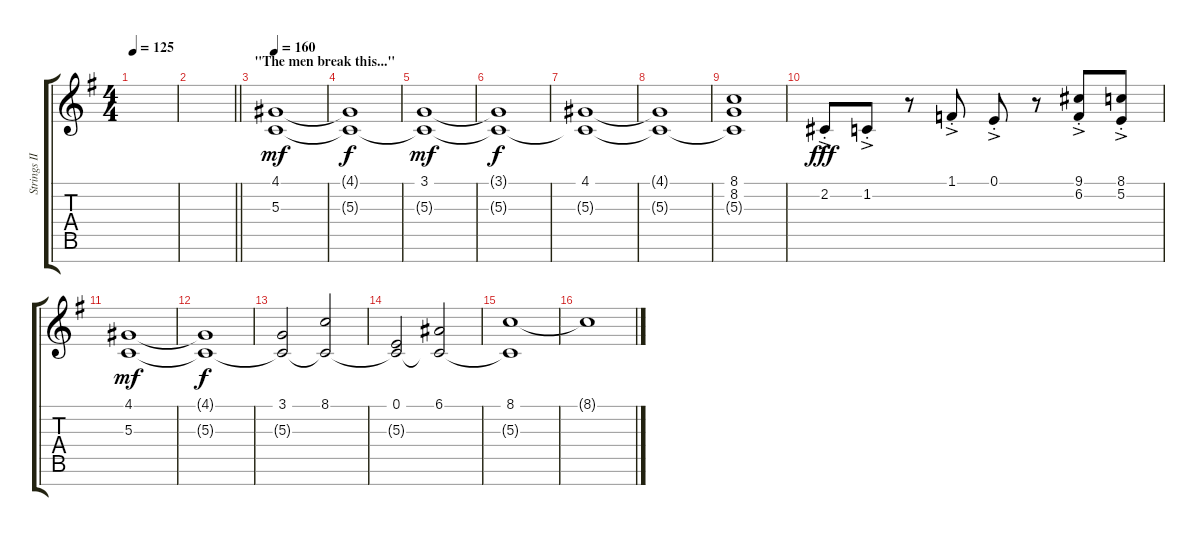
\track ("Strings II" "Strings II") {instrument stringensemble1}
\staff {score tabs}
\tuning (E4 B3 G3 D3 A2 E2 B1) {hide}
\ts (4 4)
\tempo 125
\clef g2
\ks g
|
\barLineRight lightlight
|
\section ("" "\"The men break this...\"")
\tempo 160
(4.1 5.3).1{dy mf instrument tremolostrings} |
(4.1{t} 5.3{t}).1{dy f} |
(3.1 5.3{t}).1{dy mf} |
(3.1{t} 5.3{t}).1{dy f} |
(4.1 5.3{t}).1 |
(4.1{t} 5.3{t}).1 |
(8.1 8.2 5.3{t}).1{volume 5} |
2.2{ac st}.8{dy fff volume 14 instrument stringensemble1} 1.2{ac st}.8 r.8 1.1{ac st}.8 0.1{ac st}.8 r.8 (9.1{ac st} 6.2{ac st}).8 (8.1{ac st} 5.2{ac st}).8 |
(4.1 5.3).1{dy mf instrument tremolostrings} |
(4.1{t} 5.3{t}).1{dy f} |
(3.1 5.3{t}).2 (8.1 5.3{t}).2 |
(0.1 5.3{t}).2 (6.1 5.3{t}).2 |
(8.1 5.3{t}).1 |
8.1{t}.1
